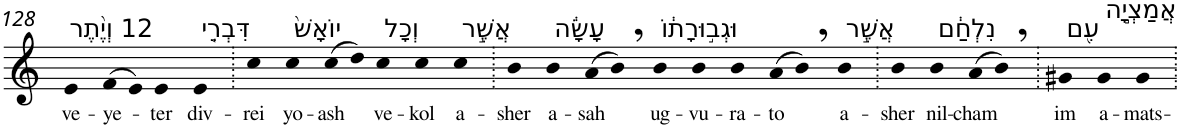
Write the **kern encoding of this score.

**kern	**text
*part1	*part1
*staff1	*staff1
*I"Piano	*
*I'Pno	*
!!LO:PB:g=z
*clefG2	*
*k[]	*
=128	=128
!LO:TX:a:t=12 וְיֶ֨תֶר	!
!	!LO:LY:b
4e	ve-
!	!LO:LY:b
(>8f	-ye-
8e)	.
!	!LO:LY:b
4e	-ter
!LO:TX:a:t=דִּבְרֵ֤י	!
!	!LO:LY:b
4e	div-
=129.	=129.
!	!LO:LY:b
4cc	-rei
!LO:TX:a:t=יוֹאָשׁ֙	!
!	!LO:LY:b
4cc	yo-
!	!LO:LY:b
(>8cc	-ash
8dd)	.
!LO:TX:a:t=וְכָל	!
!	!LO:LY:b
4cc	ve-
!	!LO:LY:b
4cc	-kol
!LO:TX:a:t=אֲשֶׁ֣ר	!
!	!LO:LY:b
4cc	a-
=130.	=130.
!	!LO:LY:b
4b	-sher
!LO:TX:a:t=עָשָׂ֔ה	!
!	!LO:LY:b
4b	a-
!	!LO:LY:b
(>8a	-sah
8b,)	.
!LO:TX:a:t=וּגְב֣וּרָת֔וֹ	!
!	!LO:LY:b
4b	ug-
!	!LO:LY:b
4b	-vu-
!	!LO:LY:b
4b	-ra-
!	!LO:LY:b
(>8a	-to
8b,)	.
!LO:TX:a:t=אֲשֶׁ֣ר	!
!	!LO:LY:b
4b	a-
=131.	=131.
!	!LO:LY:b
4b	-sher
!LO:TX:a:t=נִלְחַ֔ם	!
!	!LO:LY:b
4b	nil-
!	!LO:LY:b
(>8a	-cham
8b,)	.
=132.	=132.
!LO:TX:a:t=עִ֖ם	!
!	!LO:LY:b
4g#X	im
!LO:TX:a:t=אֲמַצְיָ֣ה	!
!	!LO:LY:b
4g#	a-
!	!LO:LY:b
4g#	-mats-
=.	=.
*-	*-
